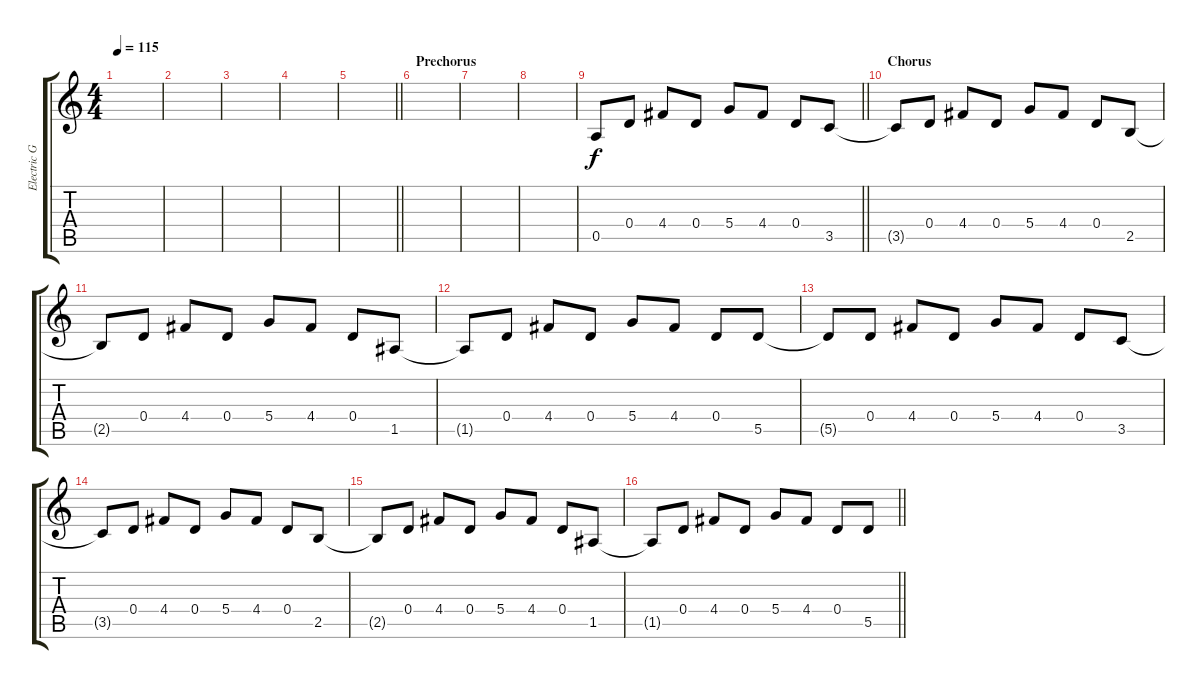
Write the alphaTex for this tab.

\track ("Electric Guitar" "Electric G") {instrument overdrivenguitar}
\staff {score tabs}
\tuning (E4 B3 G3 D3 A2 E2) {hide}
\ts (4 4)
\tempo 115
\clef g2
\ks c
|
|
|
|
\barLineRight lightlight
|
\section ("" "Prechorus")
|
|
|
\barLineRight lightlight
0.5.8 0.4.8 4.4.8 0.4.8 5.4.8 4.4.8 0.4.8 3.5.8 |
\section ("" "Chorus")
3.5{t}.8 0.4.8 4.4.8 0.4.8 5.4.8 4.4.8 0.4.8 2.5.8 |
2.5{t}.8 0.4.8 4.4.8 0.4.8 5.4.8 4.4.8 0.4.8 1.5.8 |
1.5{t}.8 0.4.8 4.4.8 0.4.8 5.4.8 4.4.8 0.4.8 5.5.8 |
5.5{t}.8 0.4.8 4.4.8 0.4.8 5.4.8 4.4.8 0.4.8 3.5.8 |
3.5{t}.8 0.4.8 4.4.8 0.4.8 5.4.8 4.4.8 0.4.8 2.5.8 |
2.5{t}.8 0.4.8 4.4.8 0.4.8 5.4.8 4.4.8 0.4.8 1.5.8 |
\barLineRight lightlight
1.5{t}.8 0.4.8 4.4.8 0.4.8 5.4.8 4.4.8 0.4.8 5.5.8
